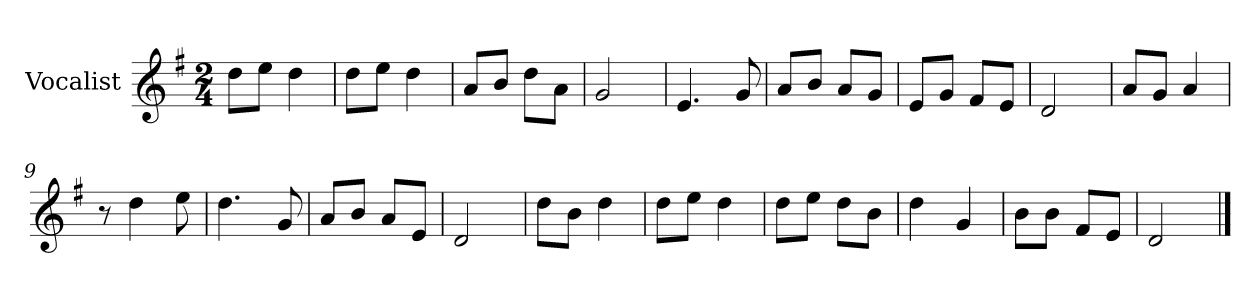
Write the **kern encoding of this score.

**kern
*part1
*staff1
*I"Vocalist
*k[f#]
*G:
*M2/4
=
8ddL
8eeJ
4dd
=1
8ddL
8eeJ
4dd
=2
8aL
8bJ
8ddL
8aJ
=3
2g
=4
4.e
8g
=5
8aL
8bJ
8aL
8gJ
=6
8eL
8gJ
8f#L
8eJ
=7
2d
=8
8aL
8gJ
4a
=9
8r
4dd
8ee
=10
4.dd
8g
=11
8aL
8bJ
8aL
8eJ
=12
2d
=13
8ddL
8bJ
4dd
=14
8ddL
8eeJ
4dd
=15
8ddL
8eeJ
8ddL
8bJ
=16
4dd
4g
=17
8bL
8bJ
8f#L
8eJ
=18
2d
==
*-
